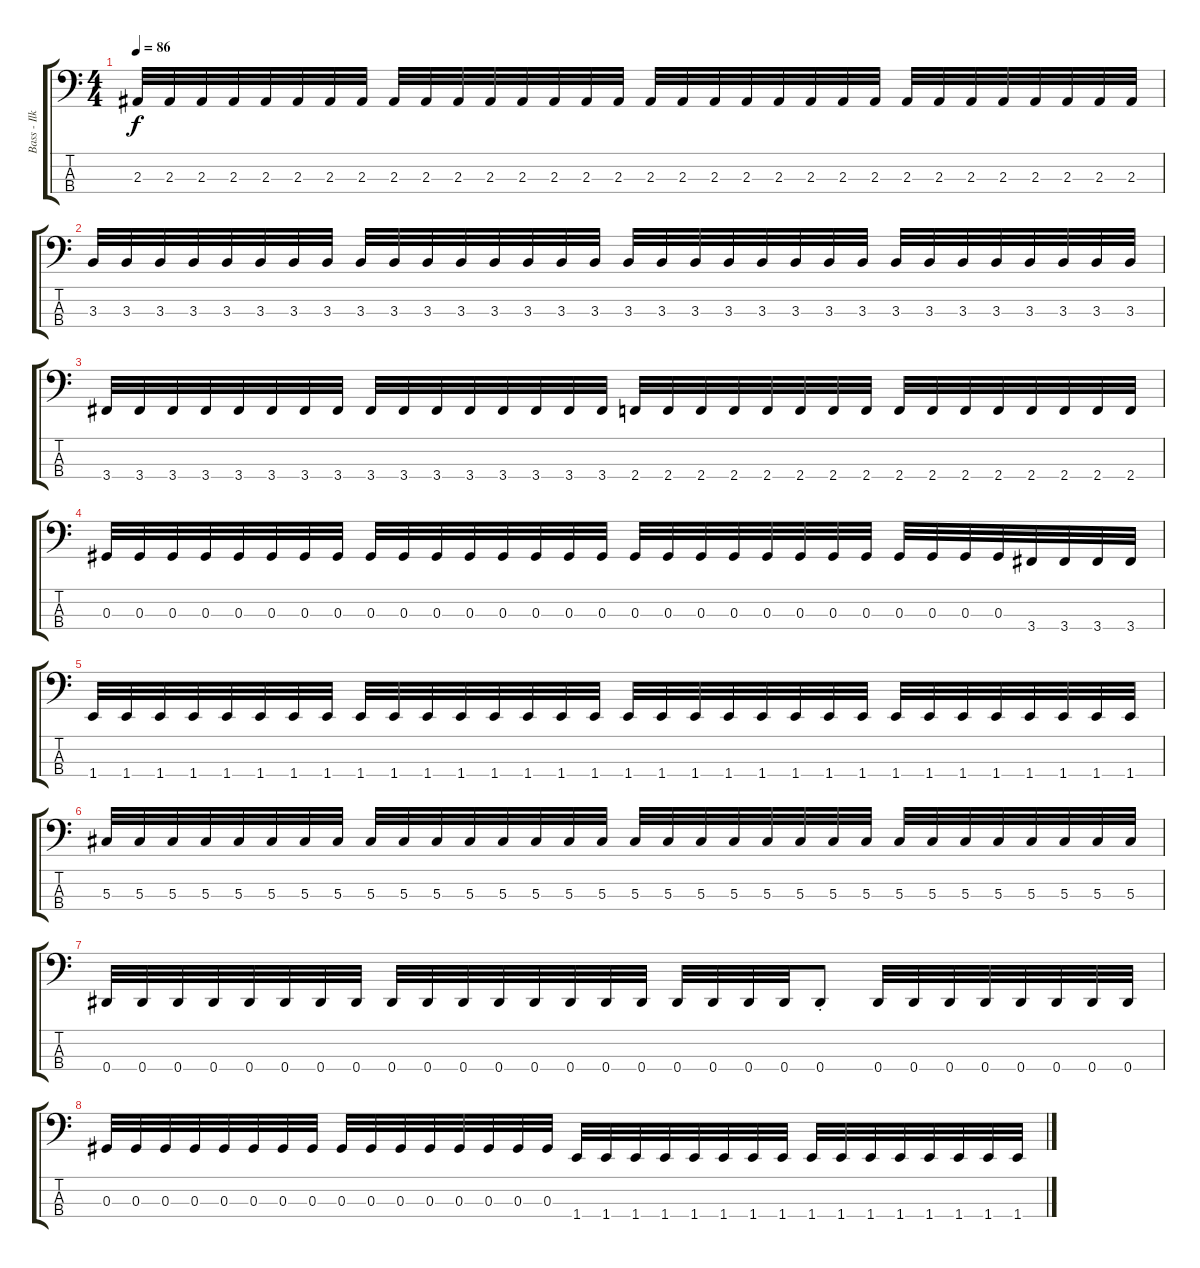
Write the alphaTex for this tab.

\track ("Bass - Ilker Erstin" "Bass - Ilk") {instrument acousticguitarsteel}
\staff {score tabs}
\tuning (Gb2 Db2 Ab1 Eb1) {hide}
\ts (4 4)
\tempo 86
\clef f4
\ks c
2.3.32{dy f} 2.3.32 2.3.32 2.3.32 2.3.32 2.3.32 2.3.32 2.3.32 2.3.32 2.3.32 2.3.32 2.3.32 2.3.32 2.3.32 2.3.32 2.3.32 2.3.32 2.3.32 2.3.32 2.3.32 2.3.32 2.3.32 2.3.32 2.3.32 2.3.32 2.3.32 2.3.32 2.3.32 2.3.32 2.3.32 2.3.32 2.3.32 |
3.3.32 3.3.32 3.3.32 3.3.32 3.3.32 3.3.32 3.3.32 3.3.32 3.3.32 3.3.32 3.3.32 3.3.32 3.3.32 3.3.32 3.3.32 3.3.32 3.3.32 3.3.32 3.3.32 3.3.32 3.3.32 3.3.32 3.3.32 3.3.32 3.3.32 3.3.32 3.3.32 3.3.32 3.3.32 3.3.32 3.3.32 3.3.32 |
3.4.32 3.4.32 3.4.32 3.4.32 3.4.32 3.4.32 3.4.32 3.4.32 3.4.32 3.4.32 3.4.32 3.4.32 3.4.32 3.4.32 3.4.32 3.4.32 2.4.32 2.4.32 2.4.32 2.4.32 2.4.32 2.4.32 2.4.32 2.4.32 2.4.32 2.4.32 2.4.32 2.4.32 2.4.32 2.4.32 2.4.32 2.4.32 |
0.3.32 0.3.32 0.3.32 0.3.32 0.3.32 0.3.32 0.3.32 0.3.32 0.3.32 0.3.32 0.3.32 0.3.32 0.3.32 0.3.32 0.3.32 0.3.32 0.3.32 0.3.32 0.3.32 0.3.32 0.3.32 0.3.32 0.3.32 0.3.32 0.3.32 0.3.32 0.3.32 0.3.32 3.4.32 3.4.32 3.4.32 3.4.32 |
1.4.32 1.4.32 1.4.32 1.4.32 1.4.32 1.4.32 1.4.32 1.4.32 1.4.32 1.4.32 1.4.32 1.4.32 1.4.32 1.4.32 1.4.32 1.4.32 1.4.32 1.4.32 1.4.32 1.4.32 1.4.32 1.4.32 1.4.32 1.4.32 1.4.32 1.4.32 1.4.32 1.4.32 1.4.32 1.4.32 1.4.32 1.4.32 |
5.3.32 5.3.32 5.3.32 5.3.32 5.3.32 5.3.32 5.3.32 5.3.32 5.3.32 5.3.32 5.3.32 5.3.32 5.3.32 5.3.32 5.3.32 5.3.32 5.3.32 5.3.32 5.3.32 5.3.32 5.3.32 5.3.32 5.3.32 5.3.32 5.3.32 5.3.32 5.3.32 5.3.32 5.3.32 5.3.32 5.3.32 5.3.32 |
0.4.32 0.4.32 0.4.32 0.4.32 0.4.32 0.4.32 0.4.32 0.4.32 0.4.32 0.4.32 0.4.32 0.4.32 0.4.32 0.4.32 0.4.32 0.4.32 0.4.32 0.4.32 0.4.32 0.4.32 0.4{st}.8 0.4.32 0.4.32 0.4.32 0.4.32 0.4.32 0.4.32 0.4.32 0.4.32 |
0.3.32 0.3.32 0.3.32 0.3.32 0.3.32 0.3.32 0.3.32 0.3.32 0.3.32 0.3.32 0.3.32 0.3.32 0.3.32 0.3.32 0.3.32 0.3.32 1.4.32 1.4.32 1.4.32 1.4.32 1.4.32 1.4.32 1.4.32 1.4.32 1.4.32 1.4.32 1.4.32 1.4.32 1.4.32 1.4.32 1.4.32 1.4.32
